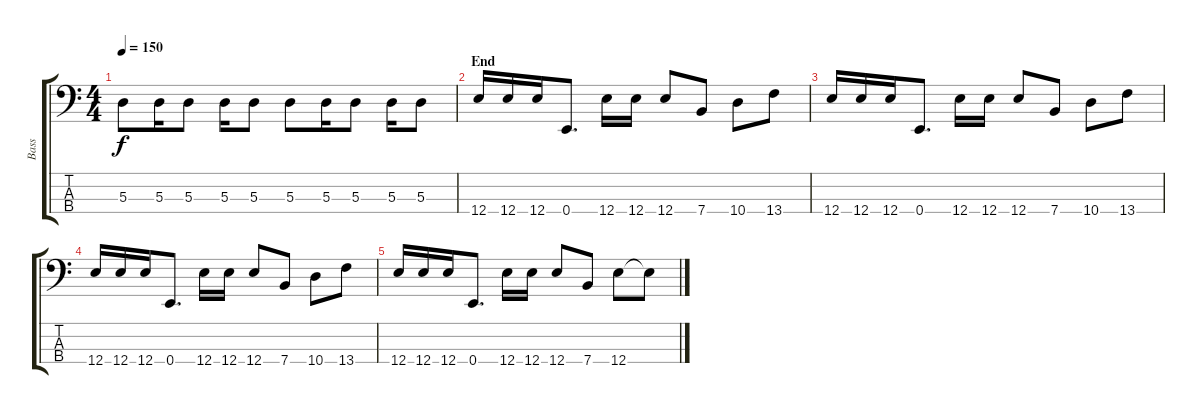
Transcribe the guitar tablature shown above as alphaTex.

\track ("Bass" "Bass") {instrument electricbasspick}
\staff {score tabs}
\tuning (G2 D2 A1 E1) {hide}
\ts (4 4)
\tempo 150
\clef f4
\ks c
5.3.8{dy f} 5.3.16 5.3.8 5.3.16 5.3.8 5.3.8 5.3.16 5.3.8 5.3.16 5.3.8 |
\section ("" "End")
12.4.16 12.4.16 12.4.16 0.4.8{d} 12.4.16 12.4.16 12.4.8 7.4.8 10.4.8 13.4.8 |
12.4.16 12.4.16 12.4.16 0.4.8{d} 12.4.16 12.4.16 12.4.8 7.4.8 10.4.8 13.4.8 |
12.4.16 12.4.16 12.4.16 0.4.8{d} 12.4.16 12.4.16 12.4.8 7.4.8 10.4.8 13.4.8 |
12.4.16 12.4.16 12.4.16 0.4.8{d} 12.4.16 12.4.16 12.4.8 7.4.8 12.4.8 12.4{t}.8
